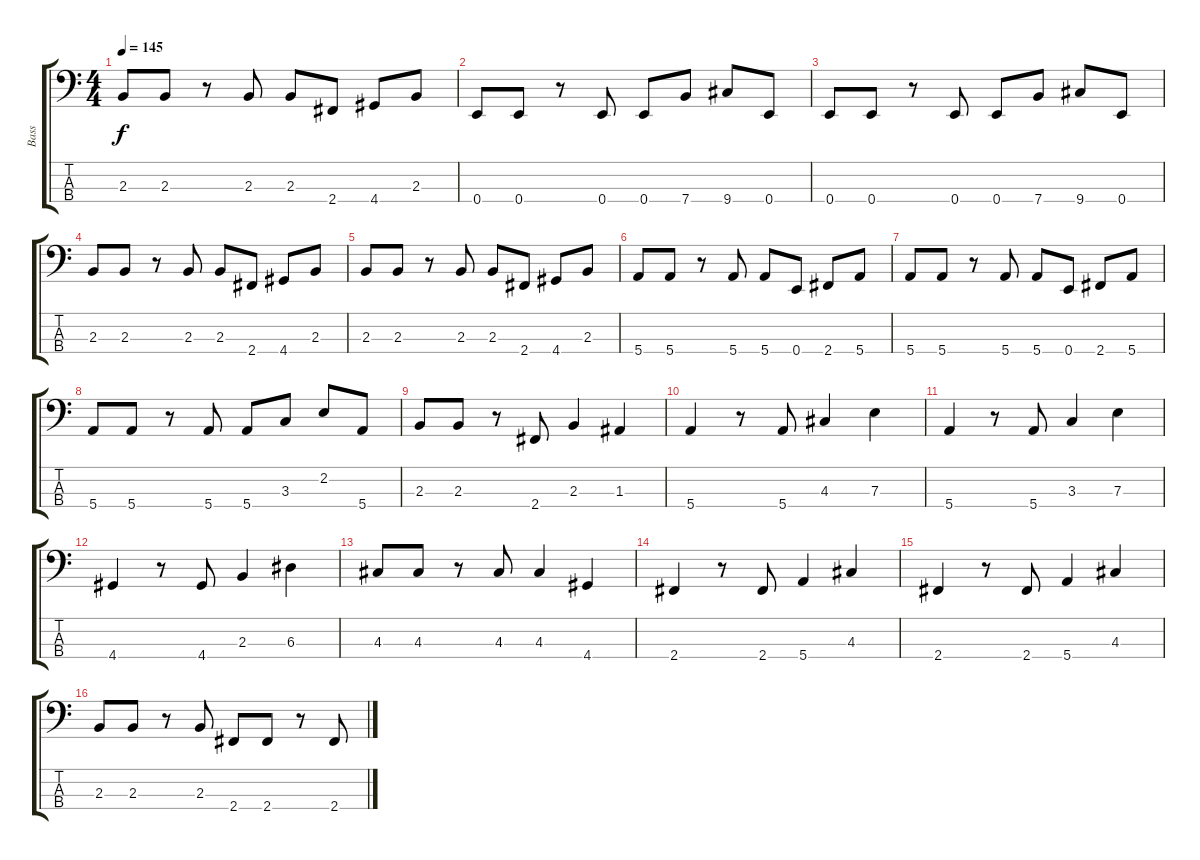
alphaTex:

\track ("Bass" "Bass") {instrument electricbasspick}
\staff {score tabs}
\tuning (G2 D2 A1 E1) {hide}
\ts (4 4)
\tempo 145
\clef f4
\ks c
2.3.8{dy f} 2.3.8 r.8 2.3.8 2.3.8 2.4.8 4.4.8 2.3.8 |
0.4.8 0.4.8 r.8 0.4.8 0.4.8 7.4.8 9.4.8 0.4.8 |
0.4.8 0.4.8 r.8 0.4.8 0.4.8 7.4.8 9.4.8 0.4.8 |
2.3.8 2.3.8 r.8 2.3.8 2.3.8 2.4.8 4.4.8 2.3.8 |
2.3.8 2.3.8 r.8 2.3.8 2.3.8 2.4.8 4.4.8 2.3.8 |
5.4.8 5.4.8 r.8 5.4.8 5.4.8 0.4.8 2.4.8 5.4.8 |
5.4.8 5.4.8 r.8 5.4.8 5.4.8 0.4.8 2.4.8 5.4.8 |
5.4.8 5.4.8 r.8 5.4.8 5.4.8 3.3.8 2.2.8 5.4.8 |
2.3.8 2.3.8 r.8 2.4.8 2.3.4 1.3.4 |
5.4.4 r.8 5.4.8 4.3.4 7.3.4 |
5.4.4 r.8 5.4.8 3.3.4 7.3.4 |
4.4.4 r.8 4.4.8 2.3.4 6.3.4 |
4.3.8 4.3.8 r.8 4.3.8 4.3.4 4.4.4 |
2.4.4 r.8 2.4.8 5.4.4 4.3.4 |
2.4.4 r.8 2.4.8 5.4.4 4.3.4 |
2.3.8 2.3.8 r.8 2.3.8 2.4.8 2.4.8 r.8 2.4.8
